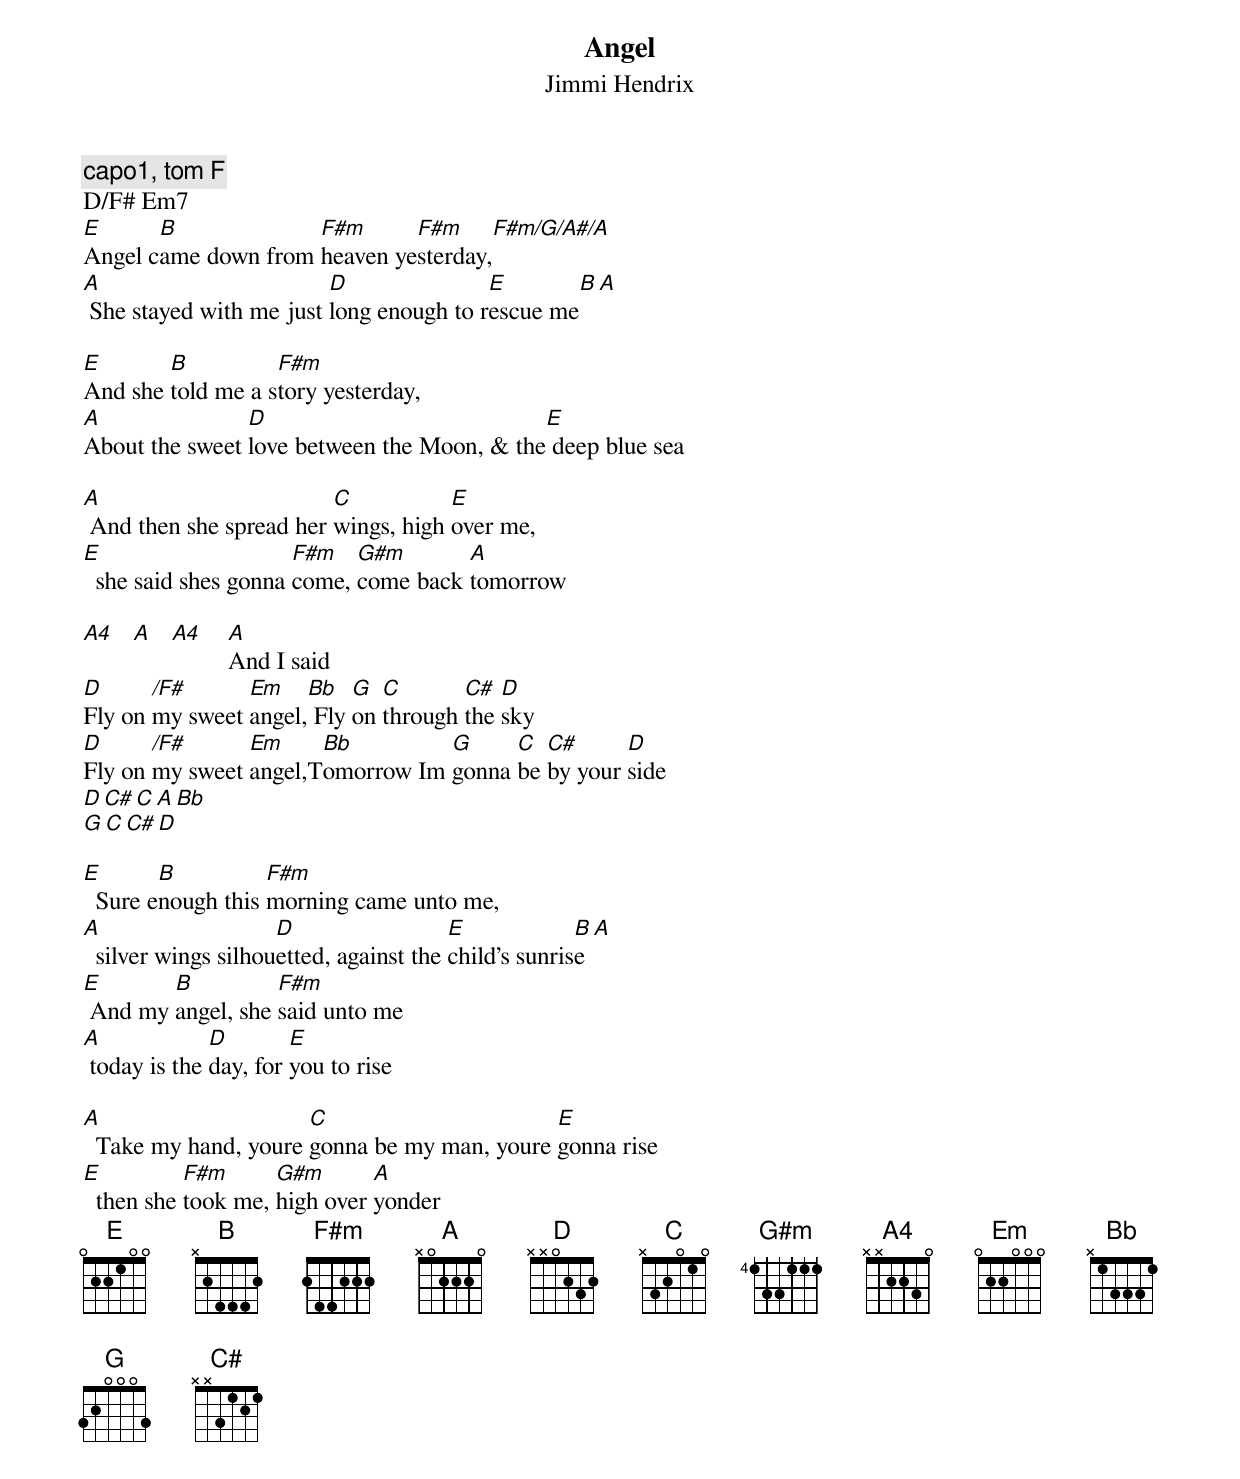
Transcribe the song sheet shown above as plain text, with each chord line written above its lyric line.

Angel
Jimmi Hendrix

capo1, tom F
D/F# Em7
E      B             F#m      F#m          F#m/G/A#/A
Angel came down from heaven yesterday,
A                        D               E        B A
 She stayed with me just long enough to rescue me

E       B          F#m
And she told me a story yesterday,
A               D                           E
About the sweet love between the Moon, & the deep blue sea

A                        C           E
 And then she spread her wings, high over me,
E                     F#m   G#m       A
  she said shes gonna come, come back tomorrow

A4 A  A4  A
          And I said
D      /F#      Em    Bb   G  C       C#  D
Fly on my sweet angel, Fly on through the sky
D      /F#      Em     Bb         G     C  C#      D
Fly on my sweet angel,Tomorrow Im gonna be by your side
D C# C A Bb
G C C# D

E       B          F#m
  Sure enough this morning came unto me,
A                    D                  E             B  A
  silver wings silhouetted, against the child's sunrise
E       B          F#m
 And my angel, she said unto me
A             D        E
 today is the day, for you to rise

A                     C                      E
  Take my hand, youre gonna be my man, youre gonna rise
E          F#m      G#m       A
  then she took me, high over yonder
